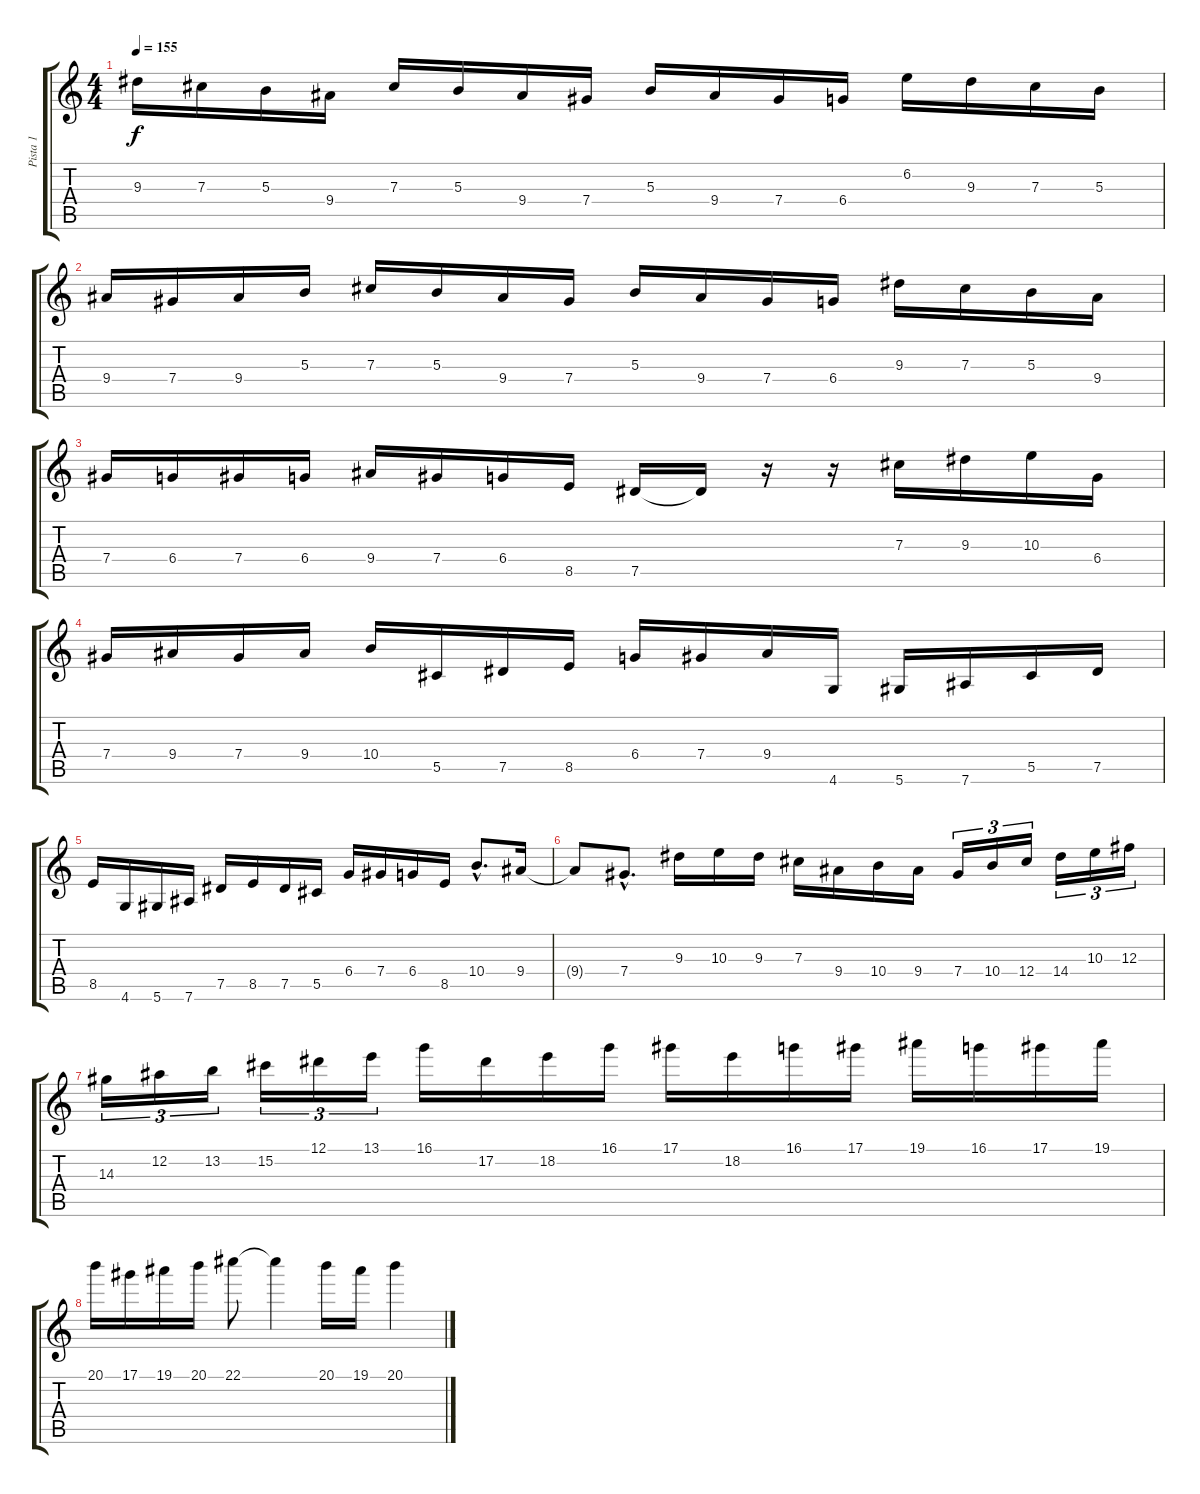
\track ("Pista 1" "Pista 1") {instrument distortionguitar}
\staff {score tabs}
\tuning (Eb4 Bb3 Gb3 Db3 Ab2 Eb2) {hide}
\ts (4 4)
\tempo 155
\clef g2
\ks c
9.3.16{dy f} 7.3.16 5.3.16 9.4.16 7.3.16 5.3.16 9.4.16 7.4.16 5.3.16 9.4.16 7.4.16 6.4.16 6.2.16 9.3.16 7.3.16 5.3.16 |
9.4.16 7.4.16 9.4.16 5.3.16 7.3.16 5.3.16 9.4.16 7.4.16 5.3.16 9.4.16 7.4.16 6.4.16 9.3.16 7.3.16 5.3.16 9.4.16 |
7.4.16 6.4.16 7.4.16 6.4.16 9.4.16 7.4.16 6.4.16 8.5.16 7.5.16 7.5{t}.16 r.16 r.16 7.3.16 9.3.16 10.3.16 6.4.16 |
7.4.16 9.4.16 7.4.16 9.4.16 10.4.16 5.5.16 7.5.16 8.5.16 6.4.16 7.4.16 9.4.16 4.6.16 5.6.16 7.6.16 5.5.16 7.5.16 |
8.5.16 4.6.16 5.6.16 7.6.16 7.5.16 8.5.16 7.5.16 5.5.16 6.4.16 7.4.16 6.4.16 8.5.16 10.4{hac}.8{d} 9.4.16 |
9.4{t}.8 7.4{hac}.8{d} 9.3.16 10.3.16 9.3.16 7.3.16 9.4.16 10.4.16 9.4.16 7.4.16{tu (3 2)} 10.4.16{tu (3 2)} 12.4.16{tu (3 2)} 14.4.16{tu (3 2)} 10.3.16{tu (3 2)} 12.3.16{tu (3 2)} |
14.3.16{tu (3 2)} 12.2.16{tu (3 2)} 13.2.16{tu (3 2)} 15.2.16{tu (3 2)} 12.1.16{tu (3 2)} 13.1.16{tu (3 2)} 16.1.16 17.2.16 18.2.16 16.1.16 17.1.16 18.2.16 16.1.16 17.1.16 19.1.16 16.1.16 17.1.16 19.1.16 |
20.1.16 17.1.16 19.1.16 20.1.16 22.1.8 22.1{t}.4 20.1.16 19.1.16 20.1.4
